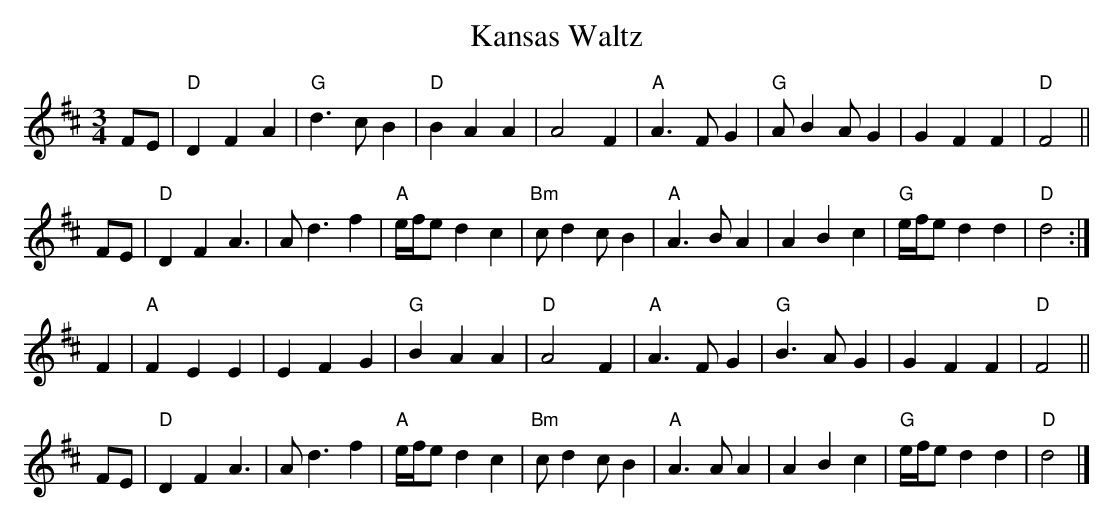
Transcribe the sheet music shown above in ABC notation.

X:1
T: Kansas Waltz
M: 3/4
L: 1/8
K: D
FE | "D"D2 F2 A2 | "G"d3 c B2 | "D"B2 A2 A2 | A4 F2 | "A"A3 F G2 | "G"A B2 A G2 | G2 F2 F2 | "D"F4 ||
FE | "D"D2 F2 A3 | A d3 f2 | "A"e/f/e d2 c2 | "Bm"c d2 c B2 | "A"A3 B A2 | A2 B2 c2 | "G"e/f/e d2 d2 | "D"d4 :|
F2 | "A"F2 E2 E2 | E2 F2 G2 | "G"B2 A2 A2 | "D"A4 F2 | "A"A3 F G2 | "G"B3 A G2 | G2 F2 F2 | "D"F4 ||
FE | "D"D2 F2 A3 | A d3 f2 | "A"e/f/e d2 c2 | "Bm"c d2 c B2 | "A"A3 A A2 | A2 B2 c2 | "G"e/f/e d2 d2 | "D"d4 |]
